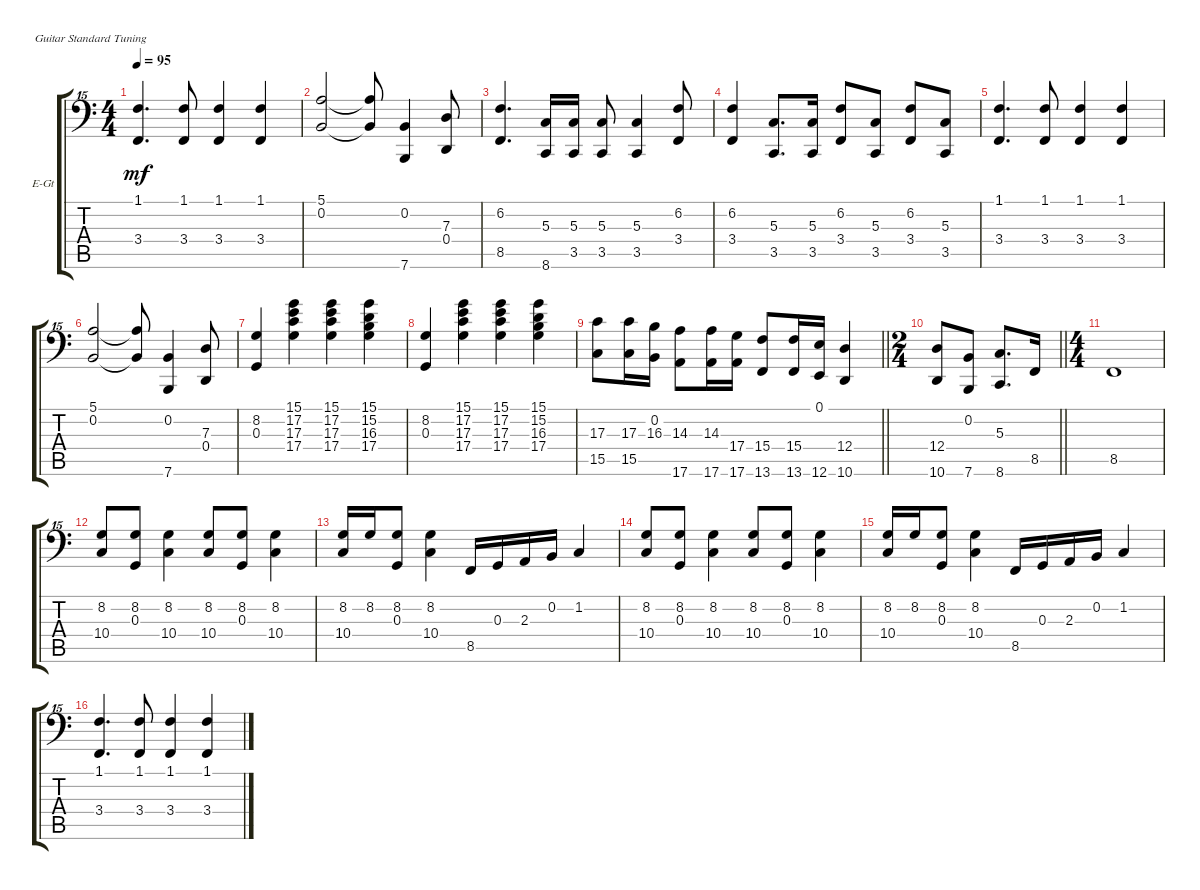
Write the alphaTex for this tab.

\defaultSystemsLayout 4
\bracketExtendMode groupsimilarinstruments
\firstSystemTrackNameOrientation horizontal
\otherSystemsTrackNameOrientation horizontal
\track ("Electric Guitar" "E-Gt") {instrument electricguitarclean}
\staff {score tabs}
\tuning (E4 B3 G3 D3 A2 E2)
\ts (4 4)
\tempo 95
\clef f4
\ottava 15ma
\scale
0.474654
\ks c
(3.4 1.1).4{d dy mf instrument electricguitarclean} (1.1 3.4).8 (3.4 1.1).4 (3.4 1.1).4 |
\scale
0.262673 (5.1 0.2).2{beam invert} (0.2{t} 5.1{t}).8{beam invert} (7.6 0.2).4 (7.3 0.4).8 |
\scale
0.262673 (8.5 6.2).4{d} (5.3 8.6).16 (5.3 3.5).16 (5.3 3.5).8 (5.3 3.5).4 (3.4 6.2).8 |
\scale
0.333333 (6.2 3.4).4 (3.5 5.3).8{d} (5.3 3.5).16 (3.4 6.2).8 (5.3 3.5).8 (3.4 6.2).8 (5.3 3.5).8 |
\scale
0.333333 (3.4 1.1).4{d} (1.1 3.4).8 (3.4 1.1).4 (3.4 1.1).4 |
\scale
0.333333 (5.1 0.2).2{beam invert} (0.2{t} 5.1{t}).8{beam invert} (7.6 0.2).4 (7.3 0.4).8 |
\scale
0.333333 (0.3 8.2).4 (15.1 17.2 17.3 17.4).4 (15.1 17.2 17.3 17.4).4 (17.4 16.3 15.2 15.1).4 |
\scale
0.333333 (0.3 8.2).4 (15.1 17.2 17.3 17.4).4 (15.1 17.2 17.3 17.4).4 (17.4 16.3 15.2 15.1).4 |
\scale
0.333333
\barLineRight lightlight
(17.3 15.5).8 (17.3 15.5).16 (0.2 16.3).16 (14.3 17.6).8 (17.6 14.3).16 (17.4 17.6).16 (13.6 15.4).8 (15.4 13.6).16 (12.6 0.1).16 (12.4 10.6).4 |
\ts (2 4)
\scale
0.390805
\barLineRight lightlight
(12.4 10.6).8 (7.6 0.2).8 (5.3 8.6).8{d} 8.5.16 |
\ts (4 4)
\scale
0.390805 8.5.1 |
\scale
0.218391 (8.2 10.4).8 (8.2 0.3).8 (10.4 8.2).4 (8.2 10.4).8 (8.2 0.3).8 (10.4 8.2).4 |
\scale
0.333333 (10.4 8.2).16 8.2.16 (8.2 0.3).8 (10.4 8.2).4 8.5.16 0.3.16 2.3.16 0.2.16 1.2.4 |
\scale
0.333333 (8.2 10.4).8 (8.2 0.3).8 (10.4 8.2).4 (8.2 10.4).8 (8.2 0.3).8 (10.4 8.2).4 |
\scale
0.333333 (10.4 8.2).16 8.2.16 (8.2 0.3).8 (10.4 8.2).4 8.5.16 0.3.16 2.3.16 0.2.16 1.2.4 |
\scale
0.333333 (3.4 1.1).4{d} (1.1 3.4).8 (3.4 1.1).4 (3.4 1.1).4
